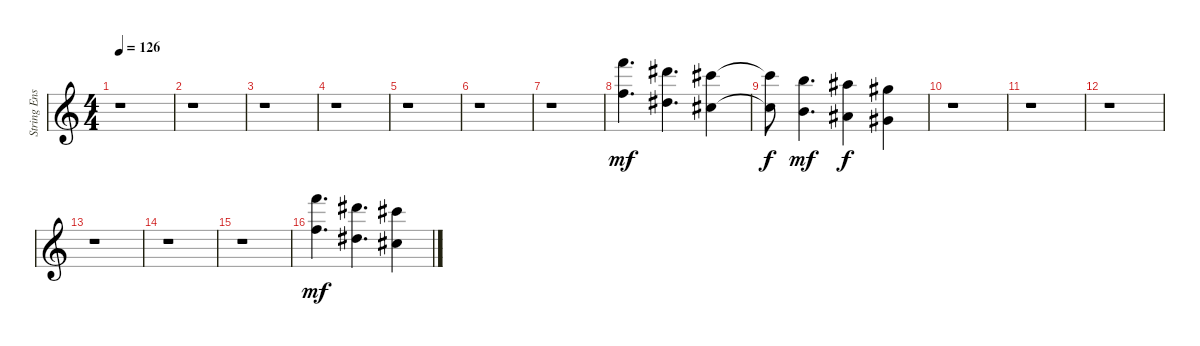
\track ("String Ensemble 1" "String Ens") {instrument stringensemble1}
\staff {score}
\tuning (E4 B3 G3 D3 A2 E2) {hide}
\ts (4 4)
\tempo 126
\clef g2
\ks c
r.1{dy f} |
r.1 |
r.1 |
r.1 |
r.1 |
r.1 |
r.1 |
(25.1 22.3).4{d dy mf} (23.1 20.3).4{d} (21.1 23.4).4 |
(21.1{t} 23.4{t}).8{dy f} (19.1 21.4).4{d dy mf} (18.1 20.4).4{dy f} (16.1 18.4).4 |
r.1 |
r.1 |
r.1 |
r.1 |
r.1 |
r.1 |
(25.1 22.3).4{d dy mf} (23.1 20.3).4{d} (21.1 23.4).4
